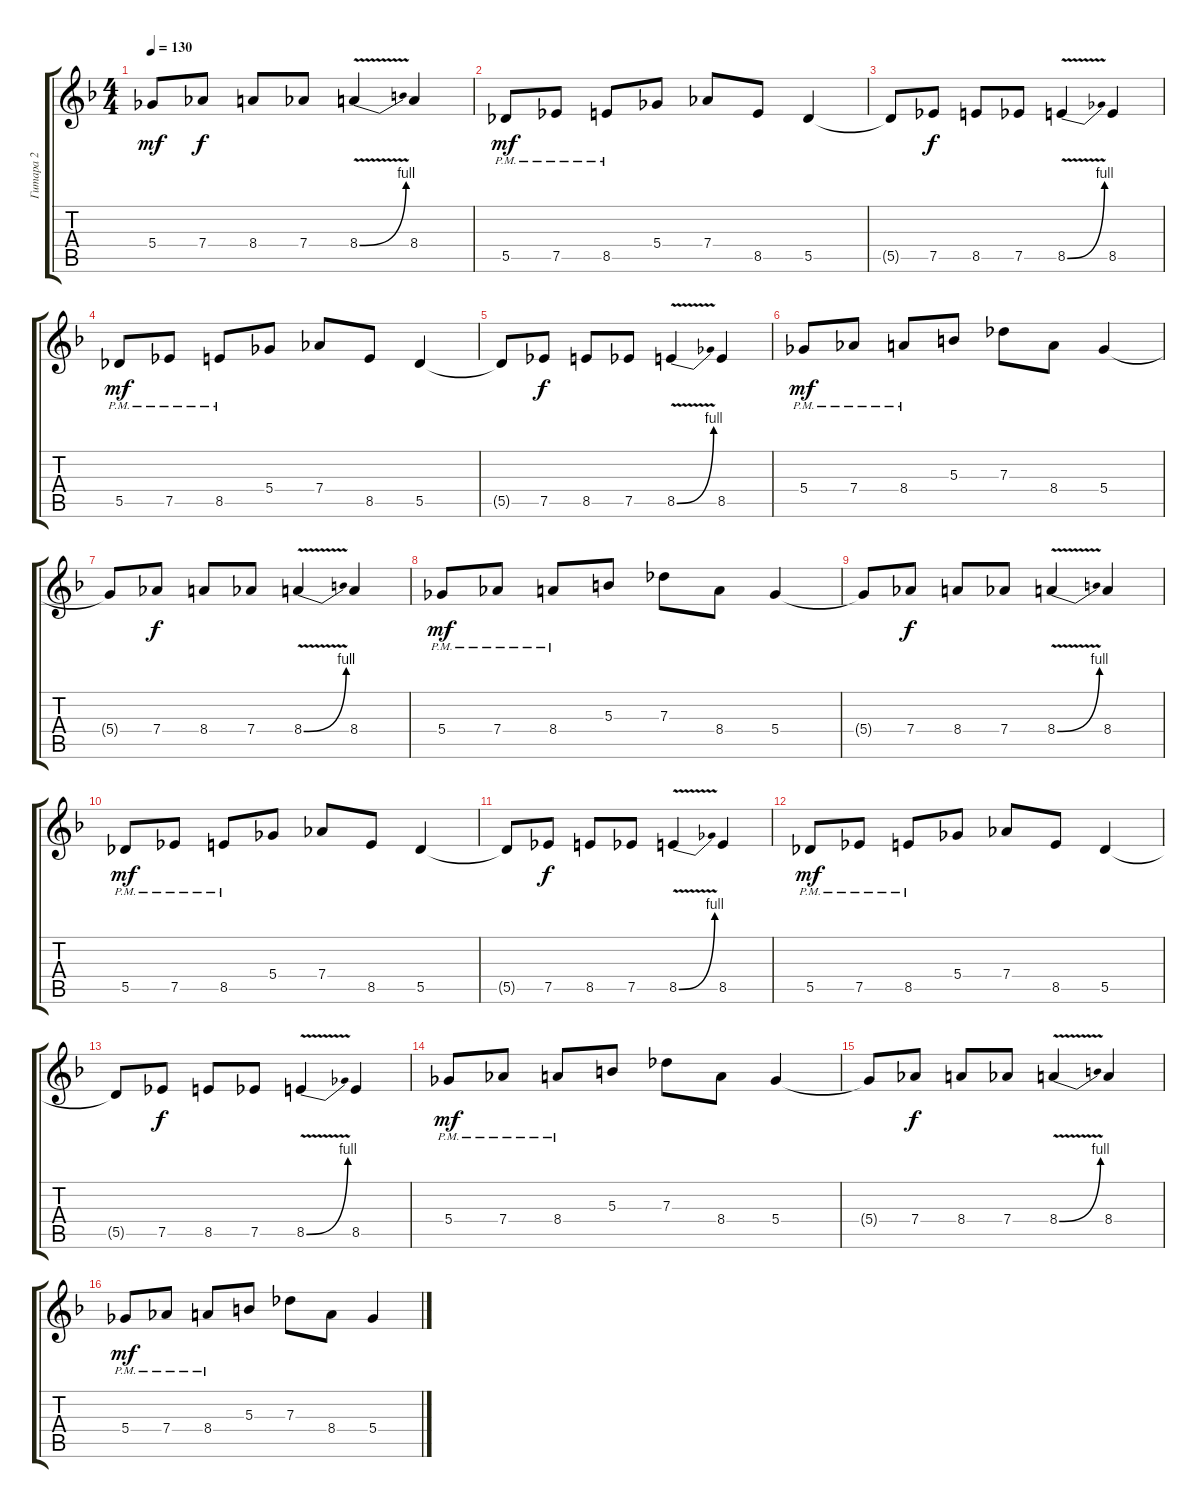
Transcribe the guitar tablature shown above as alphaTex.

\track ("Гитара 2" "Гитара 2") {instrument distortionguitar}
\staff {score tabs}
\tuning (Eb4 Bb3 Gb3 Db3 Ab2 Eb2) {hide}
\ts (4 4)
\tempo 130
\clef g2
\ks dminor
5.4{t}.8{dy mf} 7.4.8{dy f} 8.4.8 7.4.8 8.4{be (bend 0 0 60 4) v}.4 8.4.4 |
5.5{pm}.8{dy mf} 7.5{pm}.8 8.5{pm}.8 5.4.8 7.4.8 8.5.8 5.5.4 |
5.5{t}.8 7.5.8{dy f} 8.5.8 7.5.8 8.5{be (bend 0 0 60 4) v}.4 8.5.4 |
5.5{pm}.8{dy mf} 7.5{pm}.8 8.5{pm}.8 5.4.8 7.4.8 8.5.8 5.5.4 |
5.5{t}.8 7.5.8{dy f} 8.5.8 7.5.8 8.5{be (bend 0 0 60 4) v}.4 8.5.4 |
5.4{pm}.8{dy mf} 7.4{pm}.8 8.4{pm}.8 5.3.8 7.3.8 8.4.8 5.4.4 |
5.4{t}.8 7.4.8{dy f} 8.4.8 7.4.8 8.4{be (bend 0 0 60 4) v}.4 8.4.4 |
5.4{pm}.8{dy mf} 7.4{pm}.8 8.4{pm}.8 5.3.8 7.3.8 8.4.8 5.4.4 |
5.4{t}.8 7.4.8{dy f} 8.4.8 7.4.8 8.4{be (bend 0 0 60 4) v}.4 8.4.4 |
5.5{pm}.8{dy mf} 7.5{pm}.8 8.5{pm}.8 5.4.8 7.4.8 8.5.8 5.5.4 |
5.5{t}.8 7.5.8{dy f} 8.5.8 7.5.8 8.5{be (bend 0 0 60 4) v}.4 8.5.4 |
5.5{pm}.8{dy mf} 7.5{pm}.8 8.5{pm}.8 5.4.8 7.4.8 8.5.8 5.5.4 |
5.5{t}.8 7.5.8{dy f} 8.5.8 7.5.8 8.5{be (bend 0 0 60 4) v}.4 8.5.4 |
5.4{pm}.8{dy mf} 7.4{pm}.8 8.4{pm}.8 5.3.8 7.3.8 8.4.8 5.4.4 |
5.4{t}.8 7.4.8{dy f} 8.4.8 7.4.8 8.4{be (bend 0 0 60 4) v}.4 8.4.4 |
5.4{pm}.8{dy mf} 7.4{pm}.8 8.4{pm}.8 5.3.8 7.3.8 8.4.8 5.4.4
